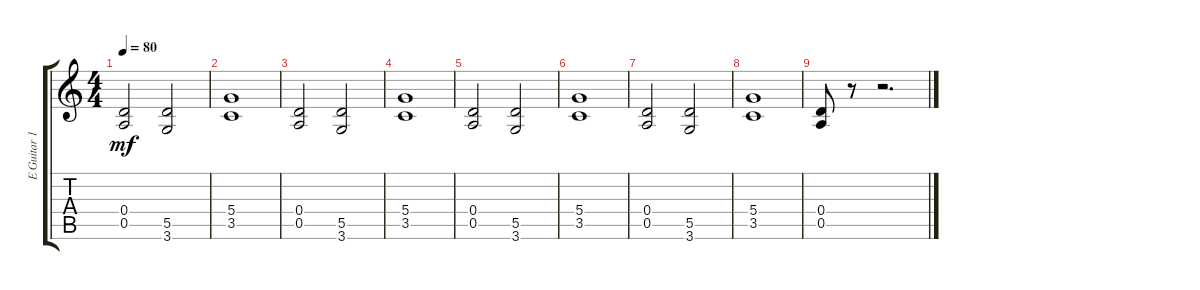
\track ("E Guitar 1" "E Guitar 1") {instrument electricguitarmuted}
\staff {score tabs}
\tuning (E4 B3 G3 D3 A2 E2) {hide}
\ts (4 4)
\tempo 80
\clef g2
\ks c
(0.4 0.5).2{dy mf} (5.5 3.6).2 |
(5.4 3.5).1 |
(0.4 0.5).2 (5.5 3.6).2 |
(5.4 3.5).1 |
(0.4 0.5).2 (5.5 3.6).2 |
(5.4 3.5).1 |
(0.4 0.5).2 (5.5 3.6).2 |
(5.4 3.5).1 |
(0.4 0.5).8 r.8 r.2{d}
